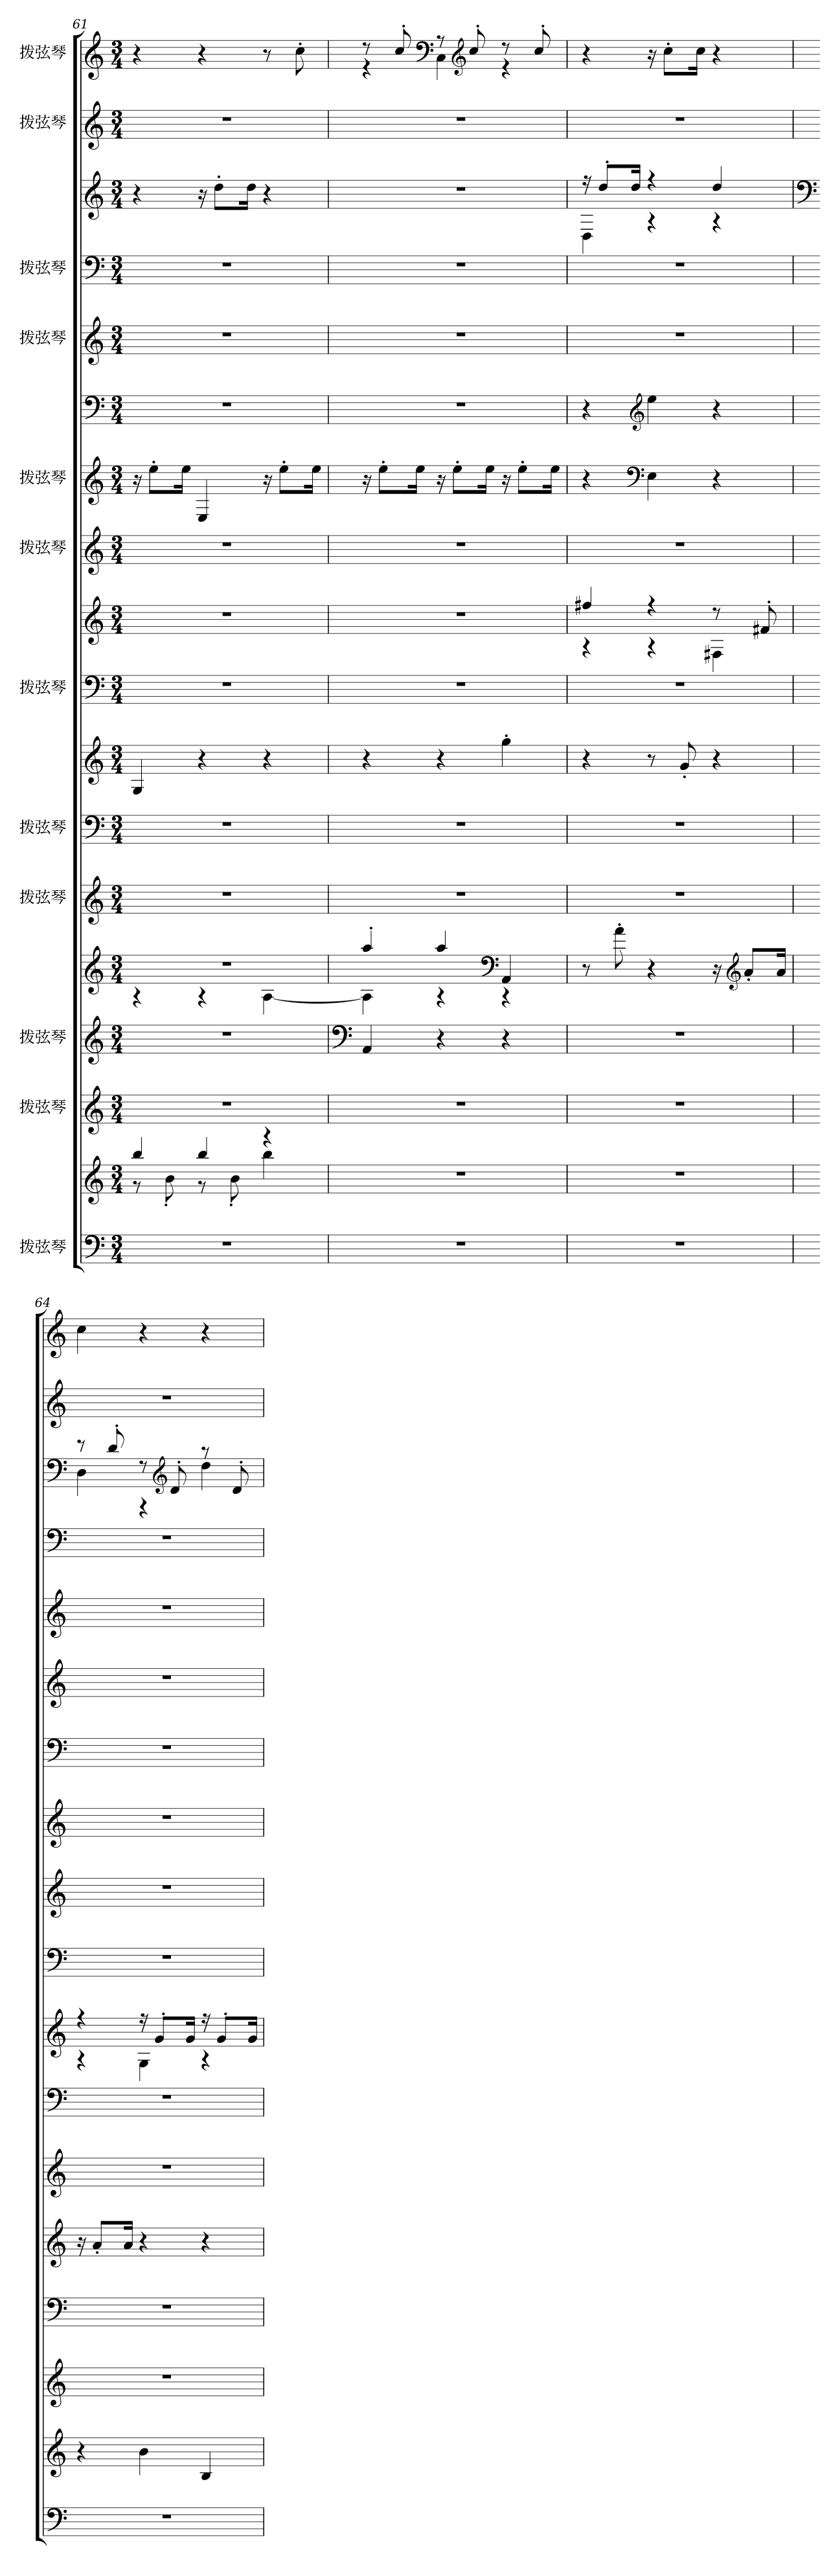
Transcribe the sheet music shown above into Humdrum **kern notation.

**kern	**kern	**kern	**kern	**kern	**kern	**kern	**kern	**kern	**kern	**kern	**kern	**kern	**kern	**kern	**kern	**kern	**kern
*part12	*part12	*part11	*part10	*part10	*part9	*part8	*part8	*part7	*part7	*part6	*part5	*part5	*part4	*part3	*part3	*part2	*part1
*staff18	*staff17	*staff16	*staff15	*staff14	*staff13	*staff12	*staff11	*staff10	*staff9	*staff8	*staff7	*staff6	*staff5	*staff4	*staff3	*staff2	*staff1
*I"拨弦琴	*	*I"拨弦琴	*I"拨弦琴	*	*I"拨弦琴	*I"拨弦琴	*	*I"拨弦琴	*	*I"拨弦琴	*I"拨弦琴	*	*I"拨弦琴	*I"拨弦琴	*	*I"拨弦琴	*I"拨弦琴
*clefF4	*clefG2	*clefG2	*clefG2	*clefG2	*clefG2	*clefF4	*clefG2	*clefF4	*clefG2	*clefG2	*clefG2	*clefF4	*clefG2	*clefF4	*clefG2	*clefG2	*clefG2
*k[]	*k[]	*k[]	*k[]	*k[]	*k[]	*k[]	*k[]	*k[]	*k[]	*k[]	*k[]	*k[]	*k[]	*k[]	*k[]	*k[]	*k[]
*M3/4	*M3/4	*M3/4	*M3/4	*M3/4	*M3/4	*M3/4	*M3/4	*M3/4	*M3/4	*M3/4	*M3/4	*M3/4	*M3/4	*M3/4	*M3/4	*M3/4	*M3/4
=61	=61	=61	=61	=61	=61	=61	=61	=61	=61	=61	=61	=61	=61	=61	=61	=61	=61
*	*^	*	*	*^	*	*	*	*	*	*	*	*	*	*	*	*	*
2.r	4bb/	8r	2.r	2.r	2.r	4r	2.r	2.r	4G/	2.r	2.r	2.r	16r	2.r	2.r	2.r	4r	2.r	4r
.	.	.	.	.	.	.	.	.	.	.	.	.	8ee'\L	.	.	.	.	.	.
.	.	8b'\	.	.	.	.	.	.	.	.	.	.	.	.	.	.	.	.	.
.	.	.	.	.	.	.	.	.	.	.	.	.	16ee\Jk	.	.	.	.	.	.
.	4bb/	8r	.	.	.	4r	.	.	4r	.	.	.	4E/	.	.	.	16r	.	4r
.	.	.	.	.	.	.	.	.	.	.	.	.	.	.	.	.	8dd'\L	.	.
.	.	8b'\	.	.	.	.	.	.	.	.	.	.	.	.	.	.	.	.	.
.	.	.	.	.	.	.	.	.	.	.	.	.	.	.	.	.	16dd\Jk	.	.
.	4r	4bb\	.	.	.	[4A\	.	.	4r	.	.	.	16r	.	.	.	4r	.	8r
.	.	.	.	.	.	.	.	.	.	.	.	.	8ee'\L	.	.	.	.	.	.
.	.	.	.	.	.	.	.	.	.	.	.	.	.	.	.	.	.	.	8cc'\
.	.	.	.	.	.	.	.	.	.	.	.	.	16ee\Jk	.	.	.	.	.	.
*	*v	*v	*	*	*	*	*	*	*	*	*	*	*	*	*	*	*	*	*
!!LO:PB:g=z
=62	=62	=62	=62	=62	=62	=62	=62	=62	=62	=62	=62	=62	=62	=62	=62	=62	=62	=62
*	*	*	*clefF4	*	*	*	*	*	*	*	*	*	*	*	*	*	*	*
*	*	*	*	*	*	*	*	*	*	*	*	*	*	*	*	*	*	*^
2.r	2.r	2.r	4AA/	4aa'/	4A\]	2.r	2.r	4r	2.r	2.r	2.r	16r	2.r	2.r	2.r	2.r	2.r	8r	4r
.	.	.	.	.	.	.	.	.	.	.	.	8ee'\L	.	.	.	.	.	.	.
.	.	.	.	.	.	.	.	.	.	.	.	.	.	.	.	.	.	8cc'/	.
.	.	.	.	.	.	.	.	.	.	.	.	16ee\Jk	.	.	.	.	.	.	.
*	*	*	*	*	*	*	*	*	*	*	*	*	*	*	*	*	*	*clefF4	*
.	.	.	4r	4aa/	4r	.	.	4r	.	.	.	16r	.	.	.	.	.	8r	4C\
.	.	.	.	.	.	.	.	.	.	.	.	8ee'\L	.	.	.	.	.	.	.
*	*	*	*	*	*	*	*	*	*	*	*	*	*	*	*	*	*	*clefG2	*
.	.	.	.	.	.	.	.	.	.	.	.	.	.	.	.	.	.	8cc'/	.
.	.	.	.	.	.	.	.	.	.	.	.	16ee\Jk	.	.	.	.	.	.	.
*	*	*	*	*clefF4	*	*	*	*	*	*	*	*	*	*	*	*	*	*	*
.	.	.	4r	4AA/	4r	.	.	4gg'\	.	.	.	16r	.	.	.	.	.	8r	4r
.	.	.	.	.	.	.	.	.	.	.	.	8ee'\L	.	.	.	.	.	.	.
.	.	.	.	.	.	.	.	.	.	.	.	.	.	.	.	.	.	8cc'/	.
.	.	.	.	.	.	.	.	.	.	.	.	16ee\Jk	.	.	.	.	.	.	.
*	*	*	*	*v	*v	*	*	*	*	*	*	*	*	*	*	*	*	*v	*v
=63	=63	=63	=63	=63	=63	=63	=63	=63	=63	=63	=63	=63	=63	=63	=63	=63	=63
*	*	*	*	*	*	*	*	*	*^	*	*	*	*	*	*^	*	*
2.r	2.r	2.r	2.r	8r	2.r	2.r	4r	2.r	4ff#X/	4r	2.r	4r	4r	2.r	2.r	16r	4D\	2.r	4r
.	.	.	.	.	.	.	.	.	.	.	.	.	.	.	.	8dd'/L	.	.	.
.	.	.	.	8a'\	.	.	.	.	.	.	.	.	.	.	.	.	.	.	.
.	.	.	.	.	.	.	.	.	.	.	.	.	.	.	.	16dd/Jk	.	.	.
*	*	*	*	*	*	*	*	*	*	*	*	*clefF4	*clefG2	*	*	*	*	*	*
.	.	.	.	4r	.	.	8r	.	4r	4r	.	4E\	4ee\	.	.	4r	4r	.	16r
.	.	.	.	.	.	.	.	.	.	.	.	.	.	.	.	.	.	.	8cc'\L
.	.	.	.	.	.	.	8g'/	.	.	.	.	.	.	.	.	.	.	.	.
.	.	.	.	.	.	.	.	.	.	.	.	.	.	.	.	.	.	.	16cc\Jk
.	.	.	.	16r	.	.	4r	.	8r	4F#X\	.	4r	4r	.	.	4dd/	4r	.	4r
*	*	*	*	*clefG2	*	*	*	*	*	*	*	*	*	*	*	*	*	*	*
.	.	.	.	8a'/L	.	.	.	.	.	.	.	.	.	.	.	.	.	.	.
.	.	.	.	.	.	.	.	.	8f#X'/	.	.	.	.	.	.	.	.	.	.
.	.	.	.	16a/Jk	.	.	.	.	.	.	.	.	.	.	.	.	.	.	.
*	*	*	*	*	*	*	*	*	*v	*v	*	*	*	*	*	*	*	*	*
=64	=64	=64	=64	=64	=64	=64	=64	=64	=64	=64	=64	=64	=64	=64	=64	=64	=64	=64
*	*	*	*	*	*	*	*	*	*	*	*	*	*	*	*clefF4	*	*	*
*	*	*	*	*	*	*	*^	*	*	*	*	*	*	*	*	*	*	*
2.r	4r	2.r	2.r	16r	2.r	2.r	4r	4r	2.r	2.r	2.r	2.r	2.r	2.r	2.r	8r	4D\	2.r	4cc\
.	.	.	.	8a'/L	.	.	.	.	.	.	.	.	.	.	.	.	.	.	.
.	.	.	.	.	.	.	.	.	.	.	.	.	.	.	.	8d'/	.	.	.
.	.	.	.	16a/Jk	.	.	.	.	.	.	.	.	.	.	.	.	.	.	.
.	4b\	.	.	4r	.	.	16r	4G\	.	.	.	.	.	.	.	8r	4r	.	4r
.	.	.	.	.	.	.	8g'/L	.	.	.	.	.	.	.	.	.	.	.	.
*	*	*	*	*	*	*	*	*	*	*	*	*	*	*	*	*clefG2	*	*	*
.	.	.	.	.	.	.	.	.	.	.	.	.	.	.	.	8d'/	.	.	.
.	.	.	.	.	.	.	16g/Jk	.	.	.	.	.	.	.	.	.	.	.	.
.	4B/	.	.	4r	.	.	16r	4r	.	.	.	.	.	.	.	8r	4dd\	.	4r
.	.	.	.	.	.	.	8g'/L	.	.	.	.	.	.	.	.	.	.	.	.
.	.	.	.	.	.	.	.	.	.	.	.	.	.	.	.	8d'/	.	.	.
.	.	.	.	.	.	.	16g/Jk	.	.	.	.	.	.	.	.	.	.	.	.
*	*	*	*	*	*	*	*v	*v	*	*	*	*	*	*	*	*v	*v	*	*
=	=	=	=	=	=	=	=	=	=	=	=	=	=	=	=	=	=
*-	*-	*-	*-	*-	*-	*-	*-	*-	*-	*-	*-	*-	*-	*-	*-	*-	*-
